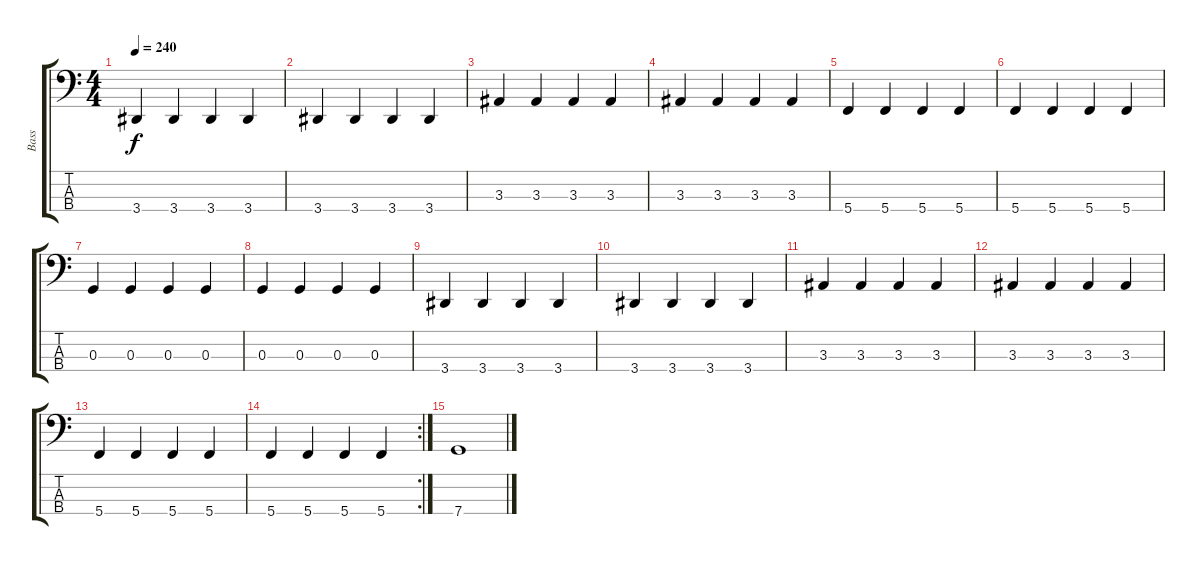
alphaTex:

\track ("Bass" "Bass") {instrument electricbassfinger}
\staff {score tabs}
\tuning (F2 C2 G1 C1) {hide}
\ts (4 4)
\tempo 240
\clef f4
\ks c
3.4.4{dy f} 3.4.4 3.4.4 3.4.4 |
3.4.4 3.4.4 3.4.4 3.4.4 |
3.3.4 3.3.4 3.3.4 3.3.4 |
3.3.4 3.3.4 3.3.4 3.3.4 |
5.4.4 5.4.4 5.4.4 5.4.4 |
5.4.4 5.4.4 5.4.4 5.4.4 |
0.3.4 0.3.4 0.3.4 0.3.4 |
0.3.4 0.3.4 0.3.4 0.3.4 |
3.4.4 3.4.4 3.4.4 3.4.4 |
3.4.4 3.4.4 3.4.4 3.4.4 |
3.3.4 3.3.4 3.3.4 3.3.4 |
3.3.4 3.3.4 3.3.4 3.3.4 |
5.4.4 5.4.4 5.4.4 5.4.4 |
\rc 2
5.4.4 5.4.4 5.4.4 5.4.4 |
7.4.1
